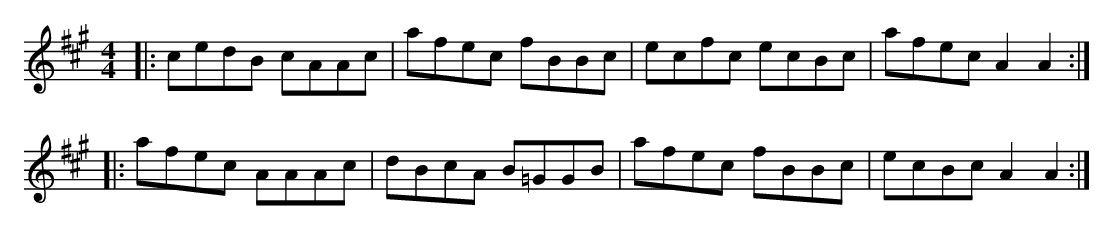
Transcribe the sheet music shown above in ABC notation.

X:1
M:4/4
K:A
|:cedB cAAc|afec fBBc|ecfc ecBc|afec A2 A2:|
|:afec AAAc|dBcA B=GGB|afec fBBc|ecBc A2 A2:|
